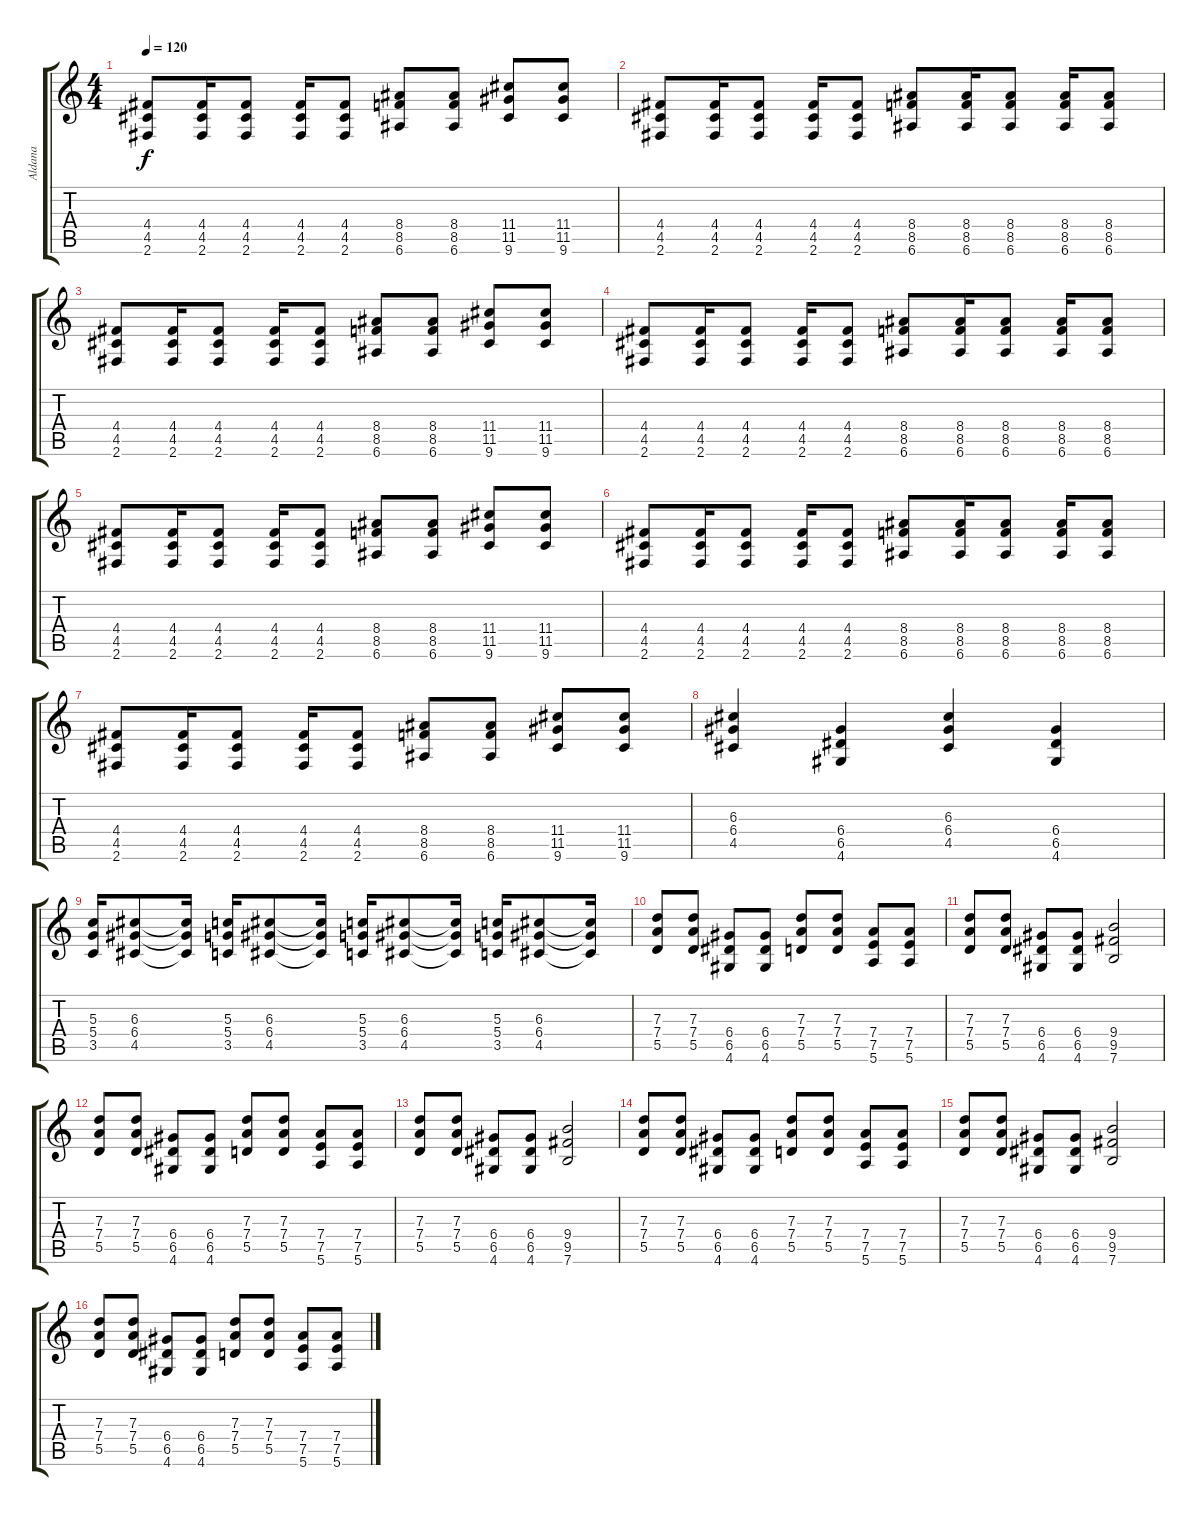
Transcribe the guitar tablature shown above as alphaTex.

\track ("Aldana" "Aldana") {instrument distortionguitar}
\staff {score tabs}
\tuning (E4 B3 G3 D3 A2 E2) {hide}
\ts (4 4)
\tempo 120
\clef g2
\ks c
(4.4 4.5 2.6).8{dy f} (4.4 4.5 2.6).16 (4.4 4.5 2.6).8 (4.4 4.5 2.6).16 (4.4 4.5 2.6).8 (8.4 8.5 6.6).8 (8.4 8.5 6.6).8 (11.4 11.5 9.6).8 (11.4 11.5 9.6).8 |
(4.4 4.5 2.6).8 (4.4 4.5 2.6).16 (4.4 4.5 2.6).8 (4.4 4.5 2.6).16 (4.4 4.5 2.6).8 (8.4 8.5 6.6).8 (8.4 8.5 6.6).16 (8.4 8.5 6.6).8 (8.4 8.5 6.6).16 (8.4 8.5 6.6).8 |
(4.4 4.5 2.6).8 (4.4 4.5 2.6).16 (4.4 4.5 2.6).8 (4.4 4.5 2.6).16 (4.4 4.5 2.6).8 (8.4 8.5 6.6).8 (8.4 8.5 6.6).8 (11.4 11.5 9.6).8 (11.4 11.5 9.6).8 |
(4.4 4.5 2.6).8 (4.4 4.5 2.6).16 (4.4 4.5 2.6).8 (4.4 4.5 2.6).16 (4.4 4.5 2.6).8 (8.4 8.5 6.6).8 (8.4 8.5 6.6).16 (8.4 8.5 6.6).8 (8.4 8.5 6.6).16 (8.4 8.5 6.6).8 |
(4.4 4.5 2.6).8 (4.4 4.5 2.6).16 (4.4 4.5 2.6).8 (4.4 4.5 2.6).16 (4.4 4.5 2.6).8 (8.4 8.5 6.6).8 (8.4 8.5 6.6).8 (11.4 11.5 9.6).8 (11.4 11.5 9.6).8 |
(4.4 4.5 2.6).8 (4.4 4.5 2.6).16 (4.4 4.5 2.6).8 (4.4 4.5 2.6).16 (4.4 4.5 2.6).8 (8.4 8.5 6.6).8 (8.4 8.5 6.6).16 (8.4 8.5 6.6).8 (8.4 8.5 6.6).16 (8.4 8.5 6.6).8 |
(4.4 4.5 2.6).8 (4.4 4.5 2.6).16 (4.4 4.5 2.6).8 (4.4 4.5 2.6).16 (4.4 4.5 2.6).8 (8.4 8.5 6.6).8 (8.4 8.5 6.6).8 (11.4 11.5 9.6).8 (11.4 11.5 9.6).8 |
(6.3 6.4 4.5).4 (6.4 6.5 4.6).4 (6.3 6.4 4.5).4 (6.4 6.5 4.6).4 |
(5.3 5.4 3.5).16 (6.3 6.4 4.5).8 (6.3{t} 6.4{t} 4.5{t}).16 (5.3 5.4 3.5).16 (6.3 6.4 4.5).8 (6.3{t} 6.4{t} 4.5{t}).16 (5.3 5.4 3.5).16 (6.3 6.4 4.5).8 (6.3{t} 6.4{t} 4.5{t}).16 (5.3 5.4 3.5).16 (6.3 6.4 4.5).8 (6.3{t} 6.4{t} 4.5{t}).16 |
(7.3 7.4 5.5).8 (7.3 7.4 5.5).8 (6.4 6.5 4.6).8 (6.4 6.5 4.6).8 (7.3 7.4 5.5).8 (7.3 7.4 5.5).8 (7.4 7.5 5.6).8 (7.4 7.5 5.6).8 |
(7.3 7.4 5.5).8 (7.3 7.4 5.5).8 (6.4 6.5 4.6).8 (6.4 6.5 4.6).8 (9.4 9.5 7.6).2 |
(7.3 7.4 5.5).8 (7.3 7.4 5.5).8 (6.4 6.5 4.6).8 (6.4 6.5 4.6).8 (7.3 7.4 5.5).8 (7.3 7.4 5.5).8 (7.4 7.5 5.6).8 (7.4 7.5 5.6).8 |
(7.3 7.4 5.5).8 (7.3 7.4 5.5).8 (6.4 6.5 4.6).8 (6.4 6.5 4.6).8 (9.4 9.5 7.6).2 |
(7.3 7.4 5.5).8 (7.3 7.4 5.5).8 (6.4 6.5 4.6).8 (6.4 6.5 4.6).8 (7.3 7.4 5.5).8 (7.3 7.4 5.5).8 (7.4 7.5 5.6).8 (7.4 7.5 5.6).8 |
(7.3 7.4 5.5).8 (7.3 7.4 5.5).8 (6.4 6.5 4.6).8 (6.4 6.5 4.6).8 (9.4 9.5 7.6).2 |
(7.3 7.4 5.5).8 (7.3 7.4 5.5).8 (6.4 6.5 4.6).8 (6.4 6.5 4.6).8 (7.3 7.4 5.5).8 (7.3 7.4 5.5).8 (7.4 7.5 5.6).8 (7.4 7.5 5.6).8
